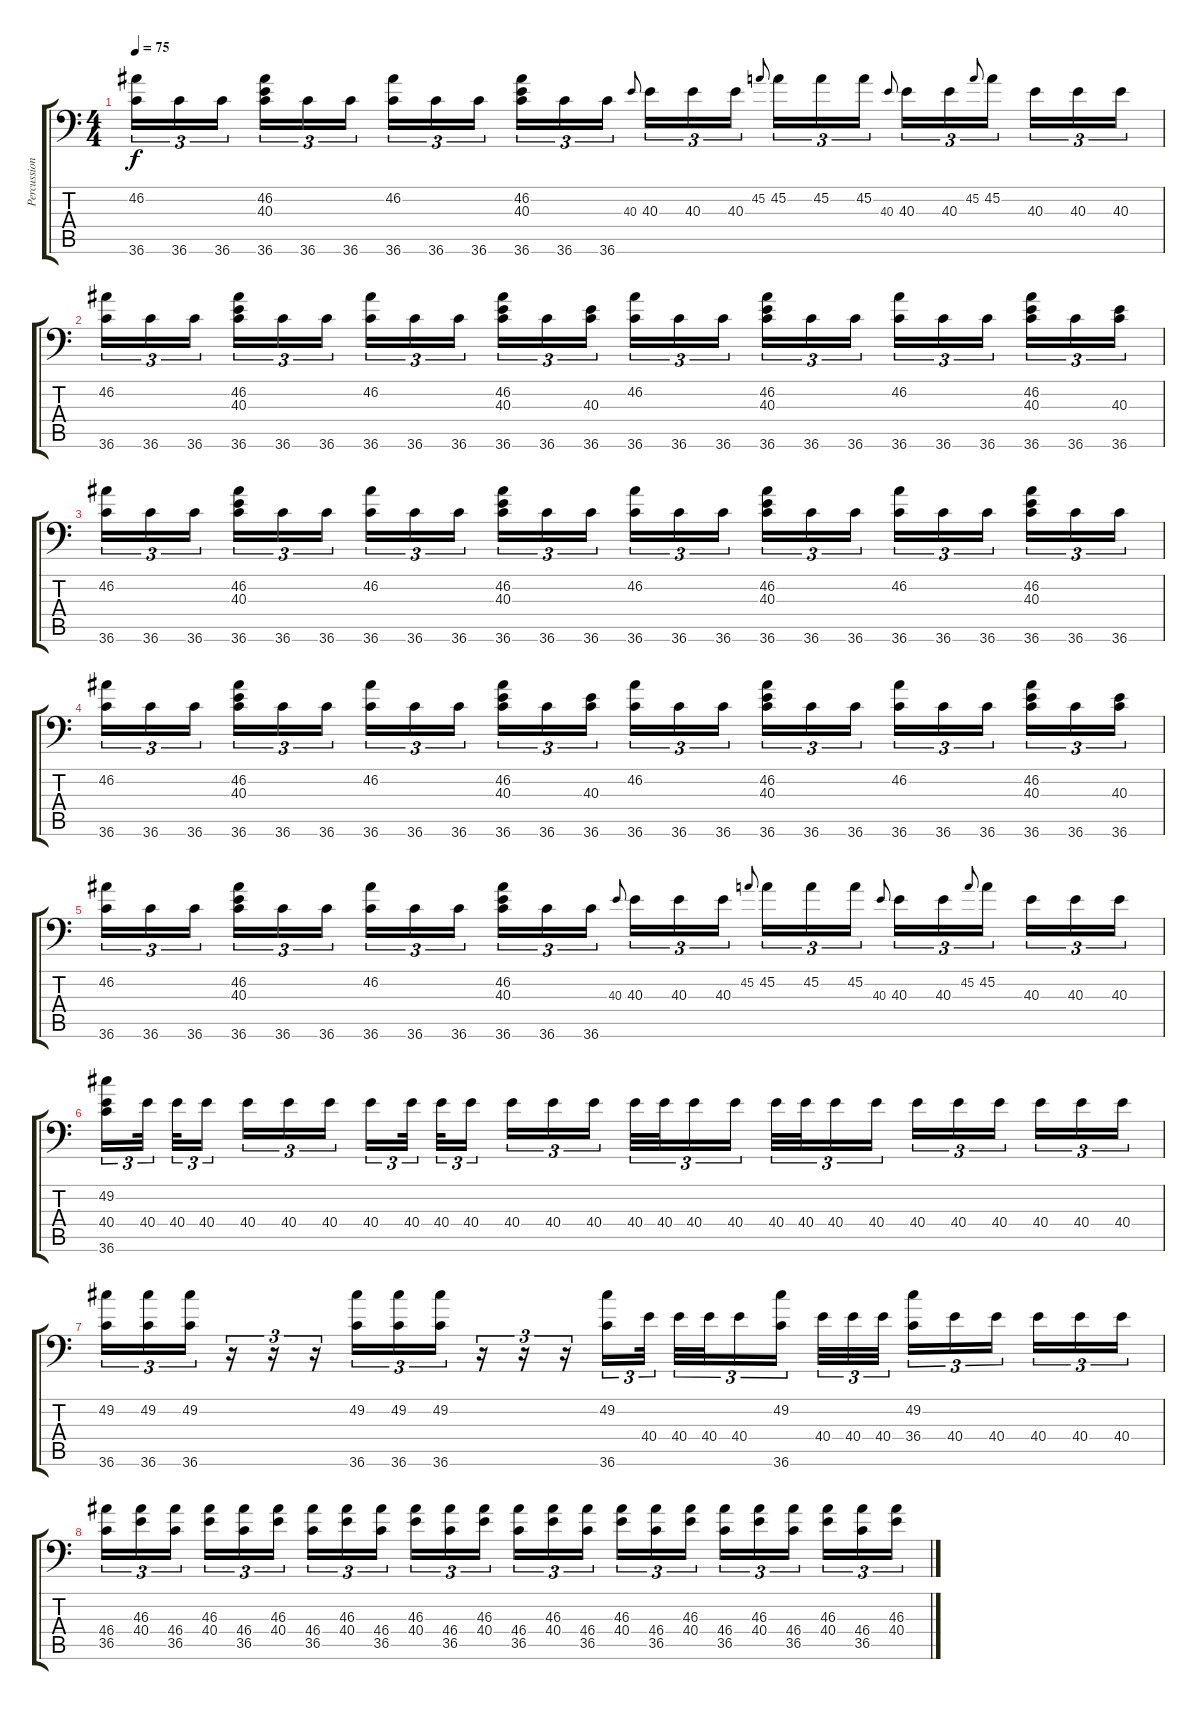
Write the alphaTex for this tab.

\track ("Percussion" "Percussion") {instrument acousticgrandpiano}
\staff {score tabs}
\tuning (C-1 C-1 C-1 C-1 C-1 C-1) {hide}
\ts (4 4)
\tempo 75
\clef f4
\ks c
(46.2 36.6).16{tu (3 2) dy f} 36.6.16{tu (3 2)} 36.6.16{tu (3 2)} (46.2 40.3 36.6).16{tu (3 2)} 36.6.16{tu (3 2)} 36.6.16{tu (3 2)} (46.2 36.6).16{tu (3 2)} 36.6.16{tu (3 2)} 36.6.16{tu (3 2)} (46.2 40.3 36.6).16{tu (3 2)} 36.6.16{tu (3 2)} 36.6.16{tu (3 2)} 40.3.8{gr onbeat} 40.3.16{tu (3 2)} 40.3.16{tu (3 2)} 40.3.16{tu (3 2)} 45.2.8{gr onbeat} 45.2.16{tu (3 2)} 45.2.16{tu (3 2)} 45.2.16{tu (3 2)} 40.3.8{gr onbeat} 40.3.16{tu (3 2)} 40.3.16{tu (3 2)} 45.2.8{gr onbeat} 45.2.16{tu (3 2)} 40.3.16{tu (3 2)} 40.3.16{tu (3 2)} 40.3.16{tu (3 2)} |
(46.2 36.6).16{tu (3 2)} 36.6.16{tu (3 2)} 36.6.16{tu (3 2)} (46.2 40.3 36.6).16{tu (3 2)} 36.6.16{tu (3 2)} 36.6.16{tu (3 2)} (46.2 36.6).16{tu (3 2)} 36.6.16{tu (3 2)} 36.6.16{tu (3 2)} (46.2 40.3 36.6).16{tu (3 2)} 36.6.16{tu (3 2)} (40.3 36.6).16{tu (3 2)} (46.2 36.6).16{tu (3 2)} 36.6.16{tu (3 2)} 36.6.16{tu (3 2)} (46.2 40.3 36.6).16{tu (3 2)} 36.6.16{tu (3 2)} 36.6.16{tu (3 2)} (46.2 36.6).16{tu (3 2)} 36.6.16{tu (3 2)} 36.6.16{tu (3 2)} (46.2 40.3 36.6).16{tu (3 2)} 36.6.16{tu (3 2)} (40.3 36.6).16{tu (3 2)} |
(46.2 36.6).16{tu (3 2)} 36.6.16{tu (3 2)} 36.6.16{tu (3 2)} (46.2 40.3 36.6).16{tu (3 2)} 36.6.16{tu (3 2)} 36.6.16{tu (3 2)} (46.2 36.6).16{tu (3 2)} 36.6.16{tu (3 2)} 36.6.16{tu (3 2)} (46.2 40.3 36.6).16{tu (3 2)} 36.6.16{tu (3 2)} 36.6.16{tu (3 2)} (46.2 36.6).16{tu (3 2)} 36.6.16{tu (3 2)} 36.6.16{tu (3 2)} (46.2 40.3 36.6).16{tu (3 2)} 36.6.16{tu (3 2)} 36.6.16{tu (3 2)} (46.2 36.6).16{tu (3 2)} 36.6.16{tu (3 2)} 36.6.16{tu (3 2)} (46.2 40.3 36.6).16{tu (3 2)} 36.6.16{tu (3 2)} 36.6.16{tu (3 2)} |
(46.2 36.6).16{tu (3 2)} 36.6.16{tu (3 2)} 36.6.16{tu (3 2)} (46.2 40.3 36.6).16{tu (3 2)} 36.6.16{tu (3 2)} 36.6.16{tu (3 2)} (46.2 36.6).16{tu (3 2)} 36.6.16{tu (3 2)} 36.6.16{tu (3 2)} (46.2 40.3 36.6).16{tu (3 2)} 36.6.16{tu (3 2)} (40.3 36.6).16{tu (3 2)} (46.2 36.6).16{tu (3 2)} 36.6.16{tu (3 2)} 36.6.16{tu (3 2)} (46.2 40.3 36.6).16{tu (3 2)} 36.6.16{tu (3 2)} 36.6.16{tu (3 2)} (46.2 36.6).16{tu (3 2)} 36.6.16{tu (3 2)} 36.6.16{tu (3 2)} (46.2 40.3 36.6).16{tu (3 2)} 36.6.16{tu (3 2)} (40.3 36.6).16{tu (3 2)} |
(46.2 36.6).16{tu (3 2)} 36.6.16{tu (3 2)} 36.6.16{tu (3 2)} (46.2 40.3 36.6).16{tu (3 2)} 36.6.16{tu (3 2)} 36.6.16{tu (3 2)} (46.2 36.6).16{tu (3 2)} 36.6.16{tu (3 2)} 36.6.16{tu (3 2)} (46.2 40.3 36.6).16{tu (3 2)} 36.6.16{tu (3 2)} 36.6.16{tu (3 2)} 40.3.8{gr onbeat} 40.3.16{tu (3 2)} 40.3.16{tu (3 2)} 40.3.16{tu (3 2)} 45.2.8{gr onbeat} 45.2.16{tu (3 2)} 45.2.16{tu (3 2)} 45.2.16{tu (3 2)} 40.3.8{gr onbeat} 40.3.16{tu (3 2)} 40.3.16{tu (3 2)} 45.2.8{gr onbeat} 45.2.16{tu (3 2)} 40.3.16{tu (3 2)} 40.3.16{tu (3 2)} 40.3.16{tu (3 2)} |
(49.2 40.4 36.6).16{tu (3 2)} 40.4.32{tu (3 2)} 40.4.32{tu (3 2)} 40.4.16{tu (3 2)} 40.4.16{tu (3 2)} 40.4.16{tu (3 2)} 40.4.16{tu (3 2)} 40.4.16{tu (3 2)} 40.4.32{tu (3 2)} 40.4.32{tu (3 2)} 40.4.16{tu (3 2)} 40.4.16{tu (3 2)} 40.4.16{tu (3 2)} 40.4.16{tu (3 2)} 40.4.32{tu (3 2)} 40.4.32{tu (3 2)} 40.4.16{tu (3 2)} 40.4.16{tu (3 2)} 40.4.32{tu (3 2)} 40.4.32{tu (3 2)} 40.4.16{tu (3 2)} 40.4.16{tu (3 2)} 40.4.16{tu (3 2)} 40.4.16{tu (3 2)} 40.4.16{tu (3 2)} 40.4.16{tu (3 2)} 40.4.16{tu (3 2)} 40.4.16{tu (3 2)} |
(49.2 36.6).16{tu (3 2)} (49.2 36.6).16{tu (3 2)} (49.2 36.6).16{tu (3 2)} r.16{tu (3 2)} r.16{tu (3 2)} r.16{tu (3 2)} (49.2 36.6).16{tu (3 2)} (49.2 36.6).16{tu (3 2)} (49.2 36.6).16{tu (3 2)} r.16{tu (3 2)} r.16{tu (3 2)} r.16{tu (3 2)} (49.2 36.6).16{tu (3 2)} 40.4.32{tu (3 2)} 40.4.32{tu (3 2)} 40.4.32{tu (3 2)} 40.4.16{tu (3 2)} (49.2 36.6).16{tu (3 2)} 40.4.32{tu (3 2)} 40.4.32{tu (3 2)} 40.4.32{tu (3 2)} (49.2 36.4).16{tu (3 2)} 40.4.16{tu (3 2)} 40.4.16{tu (3 2)} 40.4.16{tu (3 2)} 40.4.16{tu (3 2)} 40.4.16{tu (3 2)} |
(46.4 36.5).16{tu (3 2)} (46.3 40.4).16{tu (3 2)} (46.4 36.5).16{tu (3 2)} (46.3 40.4).16{tu (3 2)} (46.4 36.5).16{tu (3 2)} (46.3 40.4).16{tu (3 2)} (46.4 36.5).16{tu (3 2)} (46.3 40.4).16{tu (3 2)} (46.4 36.5).16{tu (3 2)} (46.3 40.4).16{tu (3 2)} (46.4 36.5).16{tu (3 2)} (46.3 40.4).16{tu (3 2)} (46.4 36.5).16{tu (3 2)} (46.3 40.4).16{tu (3 2)} (46.4 36.5).16{tu (3 2)} (46.3 40.4).16{tu (3 2)} (46.4 36.5).16{tu (3 2)} (46.3 40.4).16{tu (3 2)} (46.4 36.5).16{tu (3 2)} (46.3 40.4).16{tu (3 2)} (46.4 36.5).16{tu (3 2)} (46.3 40.4).16{tu (3 2)} (46.4 36.5).16{tu (3 2)} (46.3 40.4).16{tu (3 2)}
